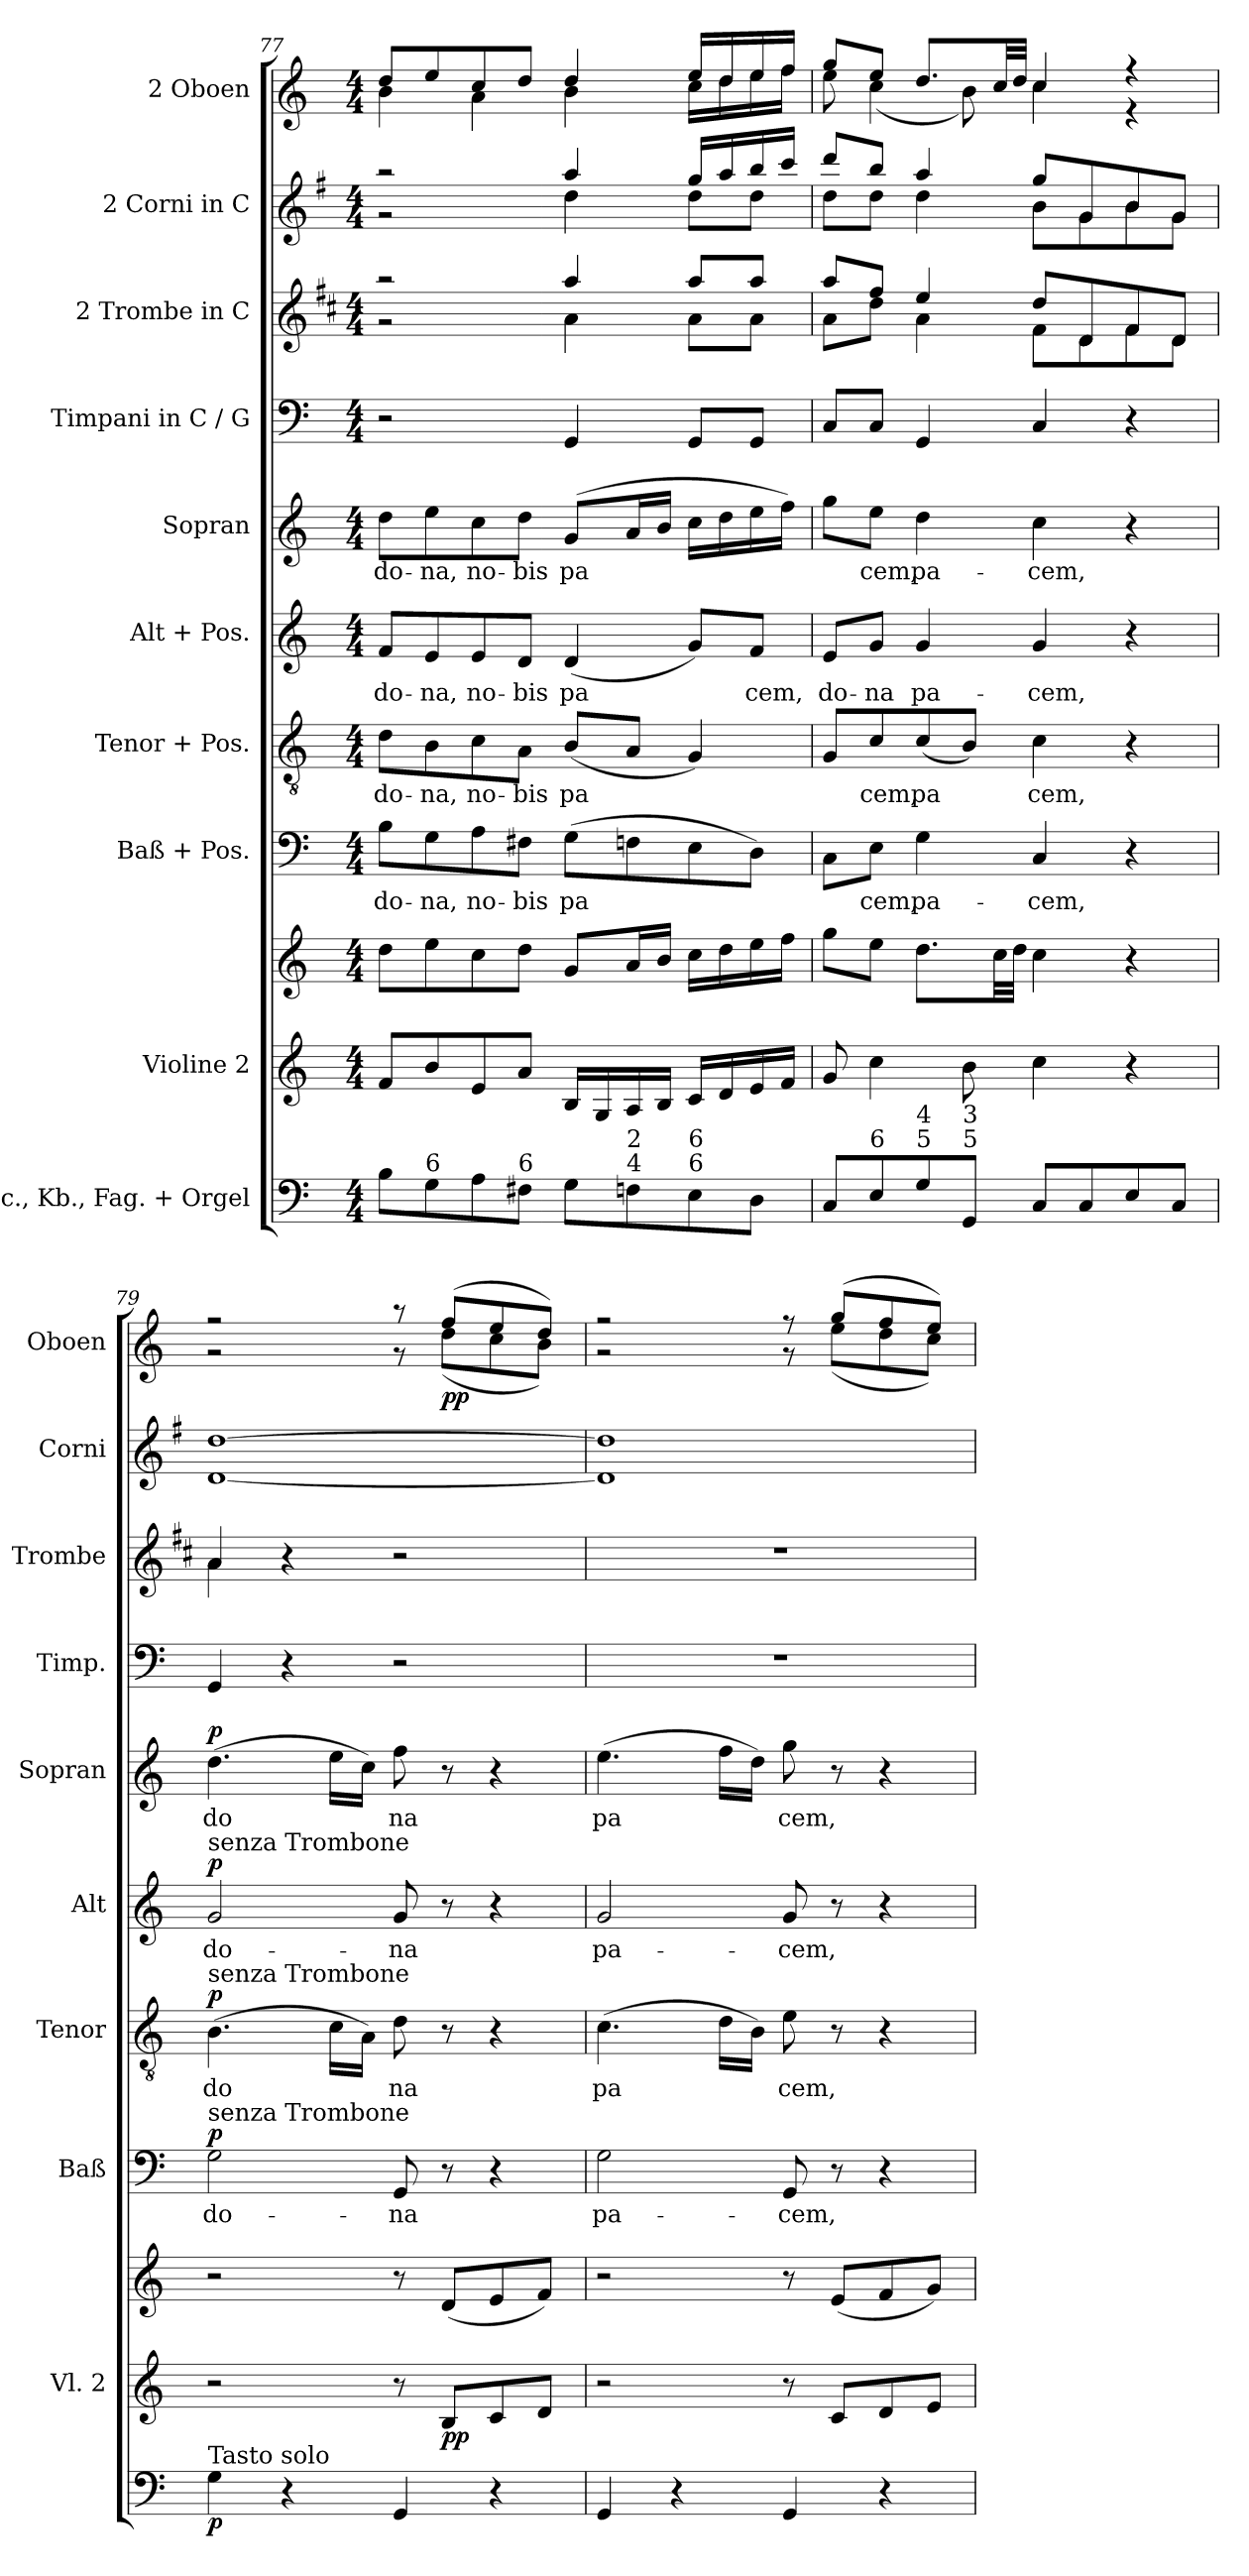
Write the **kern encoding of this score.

**kern	**dynam	**kern	**kern	**dynam	**kern	**text	**dynam	**kern	**text	**dynam	**kern	**text	**dynam	**kern	**text	**dynam	**kern	**kern	**kern	**kern	**dynam
*part10	*part10	*part9	*part9	*part9	*part8	*part8	*part8	*part7	*part7	*part7	*part6	*part6	*part6	*part5	*part5	*part5	*part4	*part3	*part2	*part1	*part1
*staff11	*staff11	*staff10	*staff9	*staff9/10	*staff8	*staff8	*staff8	*staff7	*staff7	*staff7	*staff6	*staff6	*staff6	*staff5	*staff5	*staff5	*staff4	*staff3	*staff2	*staff1	*staff1
*I"Vlc., Kb., Fag. + Orgel	*	*I"Violine 2	*	*	*I"Baß + Pos.	*	*	*I"Tenor + Pos.	*	*	*I"Alt + Pos.	*	*	*I"Sopran	*	*	*I"Timpani in C / G	*I"2 Trombe in C	*I"2 Corni in C	*I"2 Oboen	*
*	*	*I'Vl. 2	*	*	*I'Baß	*	*	*I'Tenor	*	*	*I'Alt	*	*	*I'Sopran	*	*	*I'Timp.	*I'Trombe	*I'Corni	*I'Oboen	*
*clefF4	*	*clefG2	*clefG2	*	*clefF4	*	*	*clefGv2	*	*	*clefG2	*	*	*clefG2	*	*	*clefF4	*clefG2	*clefG2	*clefG2	*
*	*	*	*	*	*	*	*	*	*	*	*	*	*	*	*	*	*	*ITrd1c2	*ITrd4c7	*	*
*k[]	*	*k[]	*k[]	*	*k[]	*	*	*k[]	*	*	*k[]	*	*	*k[]	*	*	*k[]	*k[]	*k[]	*k[]	*
*M4/4	*	*M4/4	*M4/4	*	*M4/4	*	*	*M4/4	*	*	*M4/4	*	*	*M4/4	*	*	*M4/4	*M4/4	*M4/4	*M4/4	*
=77	=77	=77	=77	=77	=77	=77	=77	=77	=77	=77	=77	=77	=77	=77	=77	=77	=77	=77	=77	=77	=77
!	!	!	!	!	!	!LO:LY:b	!	!	!LO:LY:b	!	!	!LO:LY:b	!	!	!LO:LY:b	!	!	!	!	!	!
*	*	*	*	*	*	*	*	*	*	*	*	*	*	*	*	*	*	*^	*^	*^	*
8B\L	.	8f/L	8dd\L	.	8B\L	do-	.	8d\L	do-	.	8f/L	do-	.	8dd\L	do-	.	2r	2r	2r	2r	2r	8dd/L	4b\	.
!LO:TX:a:t=6	!	!	!	!	!	!	!	!	!	!	!	!	!	!	!	!	!	!	!	!	!	!	!	!
!	!	!	!	!	!	!LO:LY:b	!	!	!LO:LY:b	!	!	!LO:LY:b	!	!	!LO:LY:b	!	!	!	!	!	!	!	!	!
8G\	.	8b/	8ee\	.	8G\	na,	.	8B\	na,	.	8e/	na,	.	8ee\	na,	.	.	.	.	.	.	8ee/	.	.
!	!	!	!	!	!	!LO:LY:b	!	!	!LO:LY:b	!	!	!LO:LY:b	!	!	!LO:LY:b	!	!	!	!	!	!	!	!	!
8A\	.	8e/	8cc\	.	8A\	no-	.	8c\	no-	.	8e/	no-	.	8cc\	no-	.	.	.	.	.	.	8cc/	4a\	.
!LO:TX:a:t=6	!	!	!	!	!	!	!	!	!	!	!	!	!	!	!	!	!	!	!	!	!	!	!	!
!	!	!	!	!	!	!LO:LY:b	!	!	!LO:LY:b	!	!	!LO:LY:b	!	!	!LO:LY:b	!	!	!	!	!	!	!	!	!
8F#X\J	.	8a/J	8dd\J	.	8F#X\J	bis	.	8A\J	bis	.	8d/J	bis	.	8dd\J	bis	.	.	.	.	.	.	8dd/J	.	.
!	!	!	!	!	!	!LO:LY:b	!	!	!LO:LY:b	!	!	!LO:LY:b	!	!	!LO:LY:b	!	!	!	!	!	!	!	!	!
8G\L	.	16B/LL	8g/L	.	(>8G\L	pa	.	(<8B/L	pa	.	(<4d/	pa	.	(>8g/L	pa	.	4GG/	4gg/	4g\	4dd/	4g\	4dd/	4b\	.
.	.	16G/	.	.	.	.	.	.	.	.	.	.	.	.	.	.	.	.	.	.	.	.	.	.
!LO:TX:a:t=4	!	!	!	!	!	!	!	!	!	!	!	!	!	!	!	!	!	!	!	!	!	!	!	!
!LO:TX:a:t=2	!	!	!	!	!	!	!	!	!	!	!	!	!	!	!	!	!	!	!	!	!	!	!	!
8Fn\	.	16A/	16a/L	.	8Fn\	.	.	8A/J	.	.	.	.	.	16a/L	.	.	.	.	.	.	.	.	.	.
.	.	16B/JJ	16b/JJ	.	.	.	.	.	.	.	.	.	.	16b/JJ	.	.	.	.	.	.	.	.	.	.
!LO:TX:a:t=6	!	!	!	!	!	!	!	!	!	!	!	!	!	!	!	!	!	!	!	!	!	!	!	!
!LO:TX:a:t=6	!	!	!	!	!	!	!	!	!	!	!	!	!	!	!	!	!	!	!	!	!	!	!	!
8E\	.	16c/LL	16cc\LL	.	8E\	.	.	4G/)	.	.	8g/L)	.	.	16cc\LL	.	.	8GG/L	8gg/L	8g\L	16cc/LL	8g\L	16ee/LL	16cc\LL	.
.	.	16d/	16dd\	.	.	.	.	.	.	.	.	.	.	16dd\	.	.	.	.	.	16dd/	.	16dd/	16dd\	.
!	!	!	!	!	!	!	!	!	!	!	!	!LO:LY:b	!	!	!	!	!	!	!	!	!	!	!	!
8D\J	.	16e/	16ee\	.	8D\J)	.	.	.	.	.	8f/J	cem,	.	16ee\	.	.	8GG/J	8gg/J	8g\J	16ee/	8g\J	16ee/	16ee\	.
.	.	16f/JJ	16ff\JJ	.	.	.	.	.	.	.	.	.	.	16ff\JJ)	.	.	.	.	.	16ff/JJ	.	16ff/JJ	16ff\JJ	.
!!LO:PB:g=z	!!
=78	=78	=78	=78	=78	=78	=78	=78	=78	=78	=78	=78	=78	=78	=78	=78	=78	=78	=78	=78	=78	=78	=78	=78	=78
!	!	!	!	!	!	!LO:LY:b	!	!	!LO:LY:b	!	!	!LO:LY:b	!	!	!LO:LY:b	!	!	!	!	!	!	!	!	!
8C/L	.	8g/	8gg\L	.	8C\L	--	.	8G/L	_-	.	8e/L	do-	.	8gg\L	_-	.	8C/L	8gg/L	8g\L	8gg/L	8g\L	8gg/L	8ee\	.
!LO:TX:a:t=6	!	!	!	!	!	!	!	!	!	!	!	!	!	!	!	!	!	!	!	!	!	!	!	!
!	!	!	!	!	!	!LO:LY:b	!	!	!LO:LY:b	!	!	!LO:LY:b	!	!	!LO:LY:b	!	!	!	!	!	!	!	!	!
8E/	.	4cc\	8ee\J	.	8E\J	cem,	.	8c/	cem,	.	8g/J	na	.	8ee\J	cem,	.	8C/J	8ee/J	8cc\J	8ee/J	8g\J	8ee/J	(<4cc\	.
!LO:TX:a:t=5	!	!	!	!	!	!	!	!	!	!	!	!	!	!	!	!	!	!	!	!	!	!	!	!
!LO:TX:a:t=4	!	!	!	!	!	!	!	!	!	!	!	!	!	!	!	!	!	!	!	!	!	!	!	!
!	!	!	!	!	!	!LO:LY:b	!	!	!LO:LY:b	!	!	!LO:LY:b	!	!	!LO:LY:b	!	!	!	!	!	!	!	!	!
8G/	.	.	8.dd\L	.	4G\	pa-	.	(<8c/	pa	.	4g/	pa-	.	4dd\	pa-	.	4GG/	4dd/	4g\	4dd/	4g\	8.dd/L	.	.
!LO:TX:a:t=5	!	!	!	!	!	!	!	!	!	!	!	!	!	!	!	!	!	!	!	!	!	!	!	!
!LO:TX:a:t=3	!	!	!	!	!	!	!	!	!	!	!	!	!	!	!	!	!	!	!	!	!	!	!	!
8GG/J	.	8b\	.	.	.	.	.	8B/J)	.	.	.	.	.	.	.	.	.	.	.	.	.	.	8b\)	.
.	.	.	32cc\LL	.	.	.	.	.	.	.	.	.	.	.	.	.	.	.	.	.	.	32cc/LL	.	.
.	.	.	32dd\JJJ	.	.	.	.	.	.	.	.	.	.	.	.	.	.	.	.	.	.	32dd/JJJ	.	.
!	!	!	!	!	!	!LO:LY:b	!	!	!LO:LY:b	!	!	!LO:LY:b	!	!	!LO:LY:b	!	!	!	!	!	!	!	!	!
8C/L	.	4cc\	4cc\	.	4C/	cem,	.	4c\	cem,	.	4g/	cem,	.	4cc\	cem,	.	4C/	8cc/L	8e\L	8cc/L	8e\L	4cc/	4cc\	.
8C/	.	.	.	.	.	.	.	.	.	.	.	.	.	.	.	.	.	8c/	8c\	8c/	8c\	.	.	.
8E/	.	4r	4r	.	4r	.	.	4r	.	.	4r	.	.	4r	.	.	4r	8e/	8e\	8e/	8e\	4r	4r	.
8C/J	.	.	.	.	.	.	.	.	.	.	.	.	.	.	.	.	.	8c/J	8c\J	8c/J	8c\J	.	.	.
=79	=79	=79	=79	=79	=79	=79	=79	=79	=79	=79	=79	=79	=79	=79	=79	=79	=79	=79	=79	=79	=79	=79	=79	=79
!	!	!	!	!	!	!	!	!	!	!	!LO:TX:a:t=senza Trombone	!	!	!	!	!	!	!	!	!	!	!	!	!
!	!	!	!	!	!	!	!	!LO:TX:a:t=senza Trombone	!	!	!	!	!	!	!	!	!	!	!	!	!	!	!	!
!	!	!	!	!	!LO:TX:a:t=senza Trombone	!	!	!	!	!	!	!	!	!	!	!	!	!	!	!	!	!	!	!
!LO:TX:a:t=Tasto solo	!	!	!	!	!	!	!	!	!	!	!	!	!	!	!	!	!	!	!	!	!	!	!	!
!	!LO:DY:b	!	!	!	!	!LO:LY:b	!LO:DY:b	!	!LO:LY:b	!LO:DY:b	!	!LO:LY:b	!LO:DY:b	!	!LO:LY:b	!LO:DY:b	!	!	!	!	!	!	!	!
4G\	p	2r	2r	.	2G\	do-	p	(>4.B\	do	p	2g/	do-	p	(>4.dd\	do	p	4GG/	4g/	4g\	[1g	[1G	2r	2r	.
4r	.	.	.	.	.	.	.	.	.	.	.	.	.	.	.	.	4r	4r	2.ryy	.	.	.	.	.
.	.	.	.	.	.	.	.	16c\LL	.	.	.	.	.	16ee\LL	.	.	.	.	.	.	.	.	.	.
.	.	.	.	.	.	.	.	16A\JJ)	.	.	.	.	.	16cc\JJ)	.	.	.	.	.	.	.	.	.	.
!	!	!	!	!	!	!LO:LY:b	!	!	!LO:LY:b	!	!	!LO:LY:b	!	!	!LO:LY:b	!	!	!	!	!	!	!	!	!
4GG/	.	8r	8r	.	8GG/	na	.	8d\	na	.	8g/	na	.	8ff\	na	.	2r	2r	.	.	.	8r	8r	.
!	!	!	!	!LO:DY:b=2	!	!	!	!	!	!	!	!	!	!	!	!	!	!	!	!	!	!	!	!
!	!	!	!	!LO:DY:n=1:b	!	!	!	!	!	!	!	!	!	!	!	!	!	!	!	!	!	!	!	!LO:DY:b
!	!	!	!	!	!	!	!	!	!	!	!	!	!	!	!	!	!	!	!	!	!	!	!	!LO:DY:n=1:b
.	.	8B/L	(<8d/L	p p	8r	.	.	8r	.	.	8r	.	.	8r	.	.	.	.	.	.	.	(>8ff/L	(<8dd\L	p p
4r	.	8c/	8e/	.	4r	.	.	4r	.	.	4r	.	.	4r	.	.	.	.	.	.	.	8ee/	8cc\	.
.	.	8d/J	8f/J)	.	.	.	.	.	.	.	.	.	.	.	.	.	.	.	.	.	.	8dd/J)	8b\J)	.
*	*	*	*	*	*	*	*	*	*	*	*	*	*	*	*	*	*	*v	*v	*	*	*	*	*
=80	=80	=80	=80	=80	=80	=80	=80	=80	=80	=80	=80	=80	=80	=80	=80	=80	=80	=80	=80	=80	=80	=80	=80
!	!	!	!	!	!	!LO:LY:b	!	!	!LO:LY:b	!	!	!LO:LY:b	!	!	!LO:LY:b	!	!	!	!	!	!	!	!
4GG/	.	2r	2r	.	2G\	pa-	.	(>4.c\	pa	.	2g/	pa-	.	(>4.ee\	pa	.	1r	1r	1g]	1G]	2r	2r	.
4r	.	.	.	.	.	.	.	.	.	.	.	.	.	.	.	.	.	.	.	.	.	.	.
.	.	.	.	.	.	.	.	16d\LL	.	.	.	.	.	16ff\LL	.	.	.	.	.	.	.	.	.
.	.	.	.	.	.	.	.	16B\JJ)	.	.	.	.	.	16dd\JJ)	.	.	.	.	.	.	.	.	.
!	!	!	!	!	!	!LO:LY:b	!	!	!LO:LY:b	!	!	!LO:LY:b	!	!	!LO:LY:b	!	!	!	!	!	!	!	!
4GG/	.	8r	8r	.	8GG/	cem,	.	8e\	cem,	.	8g/	cem,	.	8gg\	cem,	.	.	.	.	.	8r	8r	.
.	.	8c/L	(<8e/L	.	8r	.	.	8r	.	.	8r	.	.	8r	.	.	.	.	.	.	(>8gg/L	(<8ee\L	.
4r	.	8d/	8f/	.	4r	.	.	4r	.	.	4r	.	.	4r	.	.	.	.	.	.	8ff/	8dd\	.
.	.	8e/J	8g/J)	.	.	.	.	.	.	.	.	.	.	.	.	.	.	.	.	.	8ee/J)	8cc\J)	.
*	*	*	*	*	*	*	*	*	*	*	*	*	*	*	*	*	*	*	*v	*v	*	*	*
*	*	*	*	*	*	*	*	*	*	*	*	*	*	*	*	*	*	*	*	*v	*v	*
=	=	=	=	=	=	=	=	=	=	=	=	=	=	=	=	=	=	=	=	=	=
*-	*-	*-	*-	*-	*-	*-	*-	*-	*-	*-	*-	*-	*-	*-	*-	*-	*-	*-	*-	*-	*-
